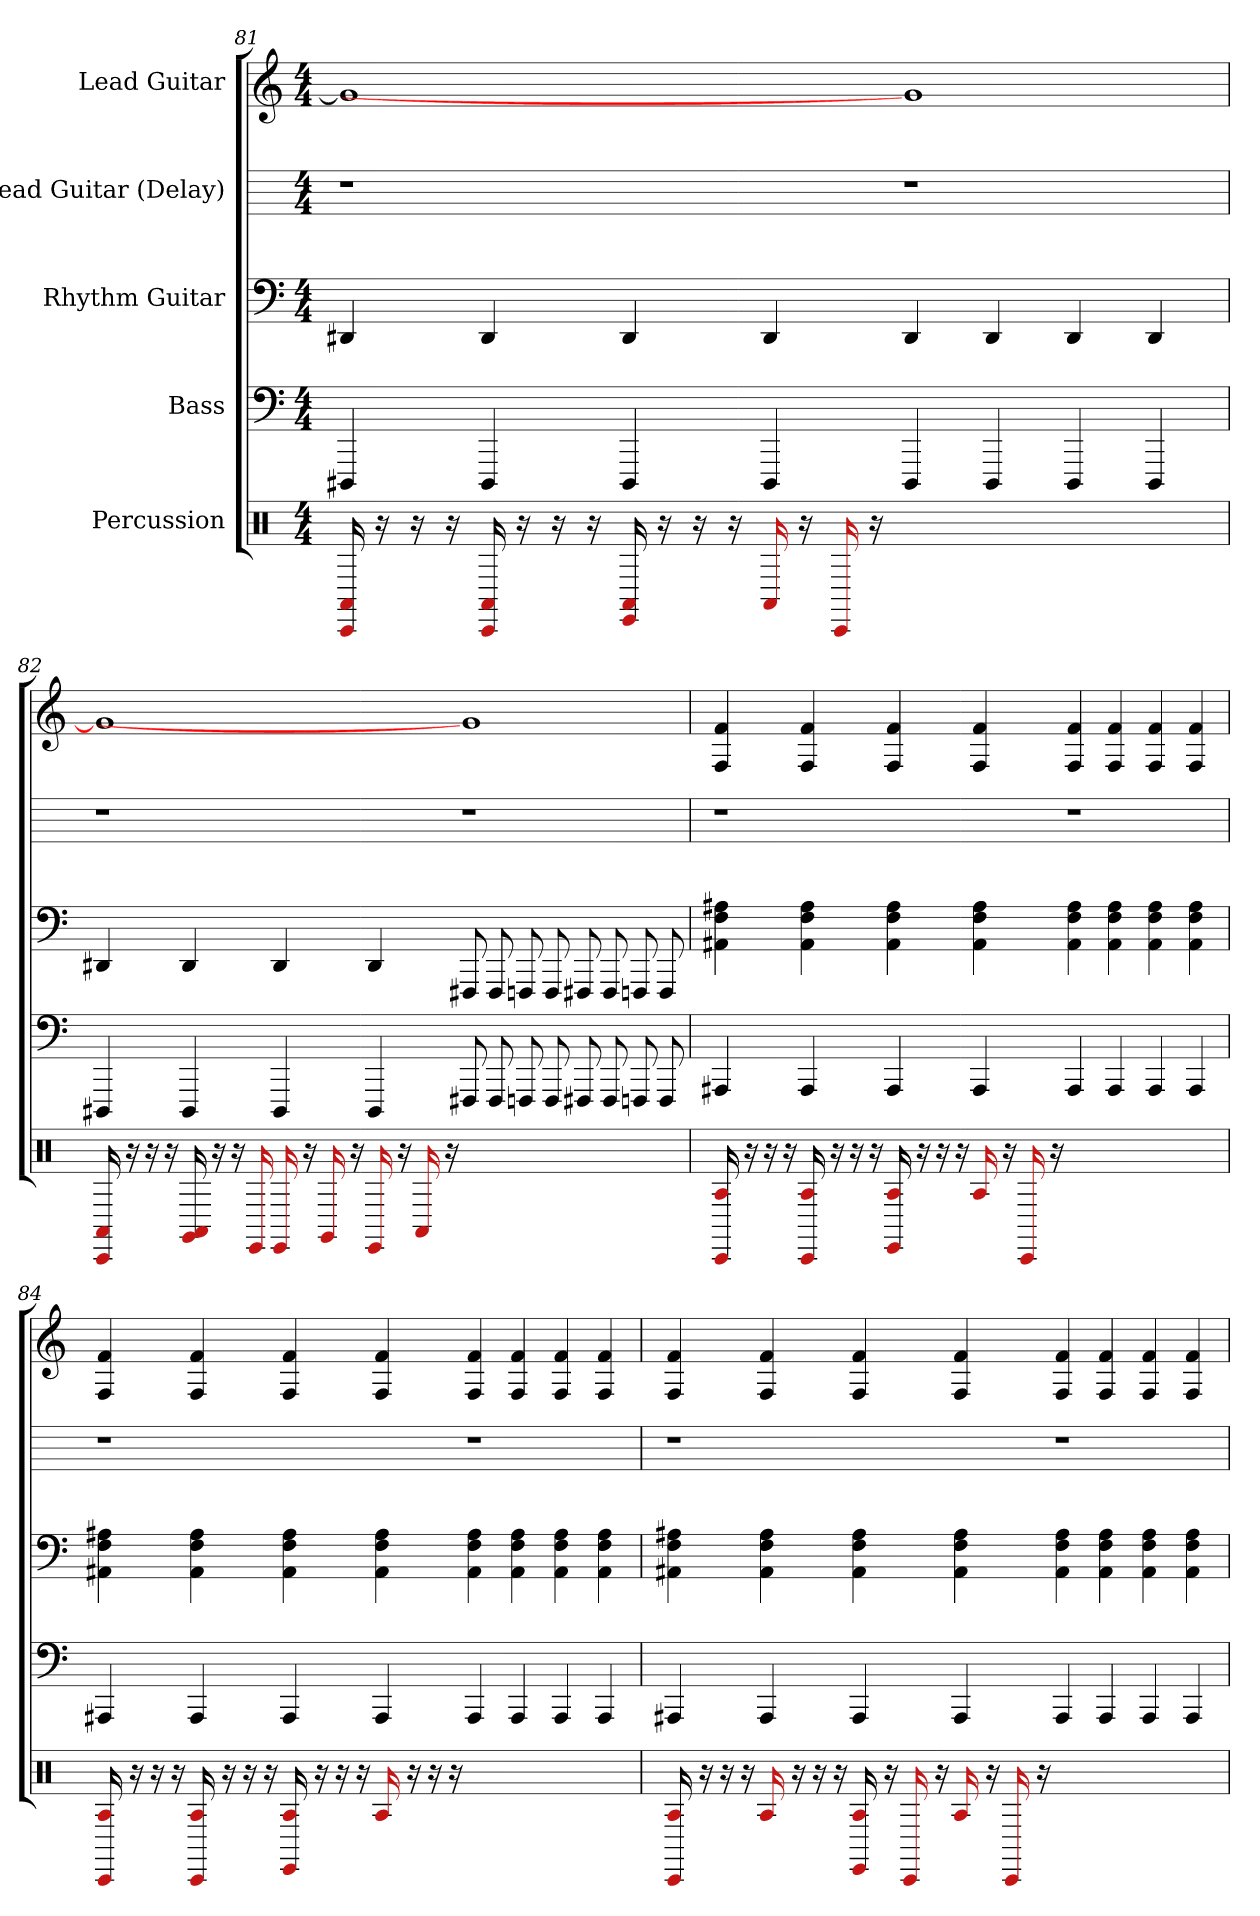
**kern	**kern	**kern	**kern	**kern
*part5	*part4	*part3	*part2	*part1
*staff5	*staff4	*staff3	*staff2	*staff1
*I"Percussion	*I"Bass	*I"Rhythm Guitar	*I"Lead Guitar (Delay)	*I"Lead Guitar
*clefX	*	*	*	*
*k[]	*k[]	*k[]	*k[]	*k[]
*M4/4	*M4/4	*M4/4	*M4/4	*M4/4
=81	=81	=81	=81	=81
16AA# 16CC	4DDD#	4DD#	1r	1g]
16r	.	.	.	.
16r	.	.	.	.
16r	.	.	.	.
16AA# 16CC	4DDD#	4DD#	.	.
16r	.	.	.	.
16r	.	.	.	.
16r	.	.	.	.
16AA# 16EE	4DDD#	4DD#	.	.
16r	.	.	.	.
16r	.	.	.	.
16r	.	.	.	.
16AA#	4DDD#	4DD#	.	.
16r	.	.	.	.
16CC	.	.	.	.
16r	.	.	.	.
1ryy	4DDD#	4DD#	1r	1g]
.	4DDD#	4DD#	.	.
.	4DDD#	4DD#	.	.
.	4DDD#	4DD#	.	.
=82	=82	=82	=82	=82
16AA# 16CC	4DDD#	4DD#	1r	1g]
16r	.	.	.	.
16r	.	.	.	.
16r	.	.	.	.
16AA# 16GG	4DDD#	4DD#	.	.
16r	.	.	.	.
16r	.	.	.	.
16EE	.	.	.	.
16EE	4DDD#	4DD#	.	.
16r	.	.	.	.
16GG	.	.	.	.
16r	.	.	.	.
16EE	4DDD#	4DD#	.	.
16r	.	.	.	.
16AA#	.	.	.	.
16r	.	.	.	.
1ryy	8FFF#	8FFF#	1r	1g]
.	8FFF#	8FFF#	.	.
.	8FFF	8FFF	.	.
.	8FFF	8FFF	.	.
.	8FFF#	8FFF#	.	.
.	8FFF#	8FFF#	.	.
.	8FFF	8FFF	.	.
.	8FFF	8FFF	.	.
=83	=83	=83	=83	=83
16A 16CC	4AAA#	4A# 4F 4AA#	1r	4f 4F
16r	.	.	.	.
16r	.	.	.	.
16r	.	.	.	.
16A 16CC	4AAA#	4A# 4F 4AA#	.	4f 4F
16r	.	.	.	.
16r	.	.	.	.
16r	.	.	.	.
16A 16EE	4AAA#	4A# 4F 4AA#	.	4f 4F
16r	.	.	.	.
16r	.	.	.	.
16r	.	.	.	.
16A	4AAA#	4A# 4F 4AA#	.	4f 4F
16r	.	.	.	.
16CC	.	.	.	.
16r	.	.	.	.
1ryy	4AAA#	4A# 4F 4AA#	1r	4f 4F
.	4AAA#	4A# 4F 4AA#	.	4f 4F
.	4AAA#	4A# 4F 4AA#	.	4f 4F
.	4AAA#	4A# 4F 4AA#	.	4f 4F
=84	=84	=84	=84	=84
16A 16CC	4AAA#	4A# 4F 4AA#	1r	4f 4F
16r	.	.	.	.
16r	.	.	.	.
16r	.	.	.	.
16A 16CC	4AAA#	4A# 4F 4AA#	.	4f 4F
16r	.	.	.	.
16r	.	.	.	.
16r	.	.	.	.
16A 16EE	4AAA#	4A# 4F 4AA#	.	4f 4F
16r	.	.	.	.
16r	.	.	.	.
16r	.	.	.	.
16A	4AAA#	4A# 4F 4AA#	.	4f 4F
16r	.	.	.	.
16r	.	.	.	.
16r	.	.	.	.
1ryy	4AAA#	4A# 4F 4AA#	1r	4f 4F
.	4AAA#	4A# 4F 4AA#	.	4f 4F
.	4AAA#	4A# 4F 4AA#	.	4f 4F
.	4AAA#	4A# 4F 4AA#	.	4f 4F
=85	=85	=85	=85	=85
16A 16CC	4AAA#	4A# 4F 4AA#	1r	4f 4F
16r	.	.	.	.
16r	.	.	.	.
16r	.	.	.	.
16A	4AAA#	4A# 4F 4AA#	.	4f 4F
16r	.	.	.	.
16r	.	.	.	.
16r	.	.	.	.
16A 16EE	4AAA#	4A# 4F 4AA#	.	4f 4F
16r	.	.	.	.
16CC	.	.	.	.
16r	.	.	.	.
16A	4AAA#	4A# 4F 4AA#	.	4f 4F
16r	.	.	.	.
16CC	.	.	.	.
16r	.	.	.	.
1ryy	4AAA#	4A# 4F 4AA#	1r	4f 4F
.	4AAA#	4A# 4F 4AA#	.	4f 4F
.	4AAA#	4A# 4F 4AA#	.	4f 4F
.	4AAA#	4A# 4F 4AA#	.	4f 4F
=	=	=	=	=
*-	*-	*-	*-	*-
